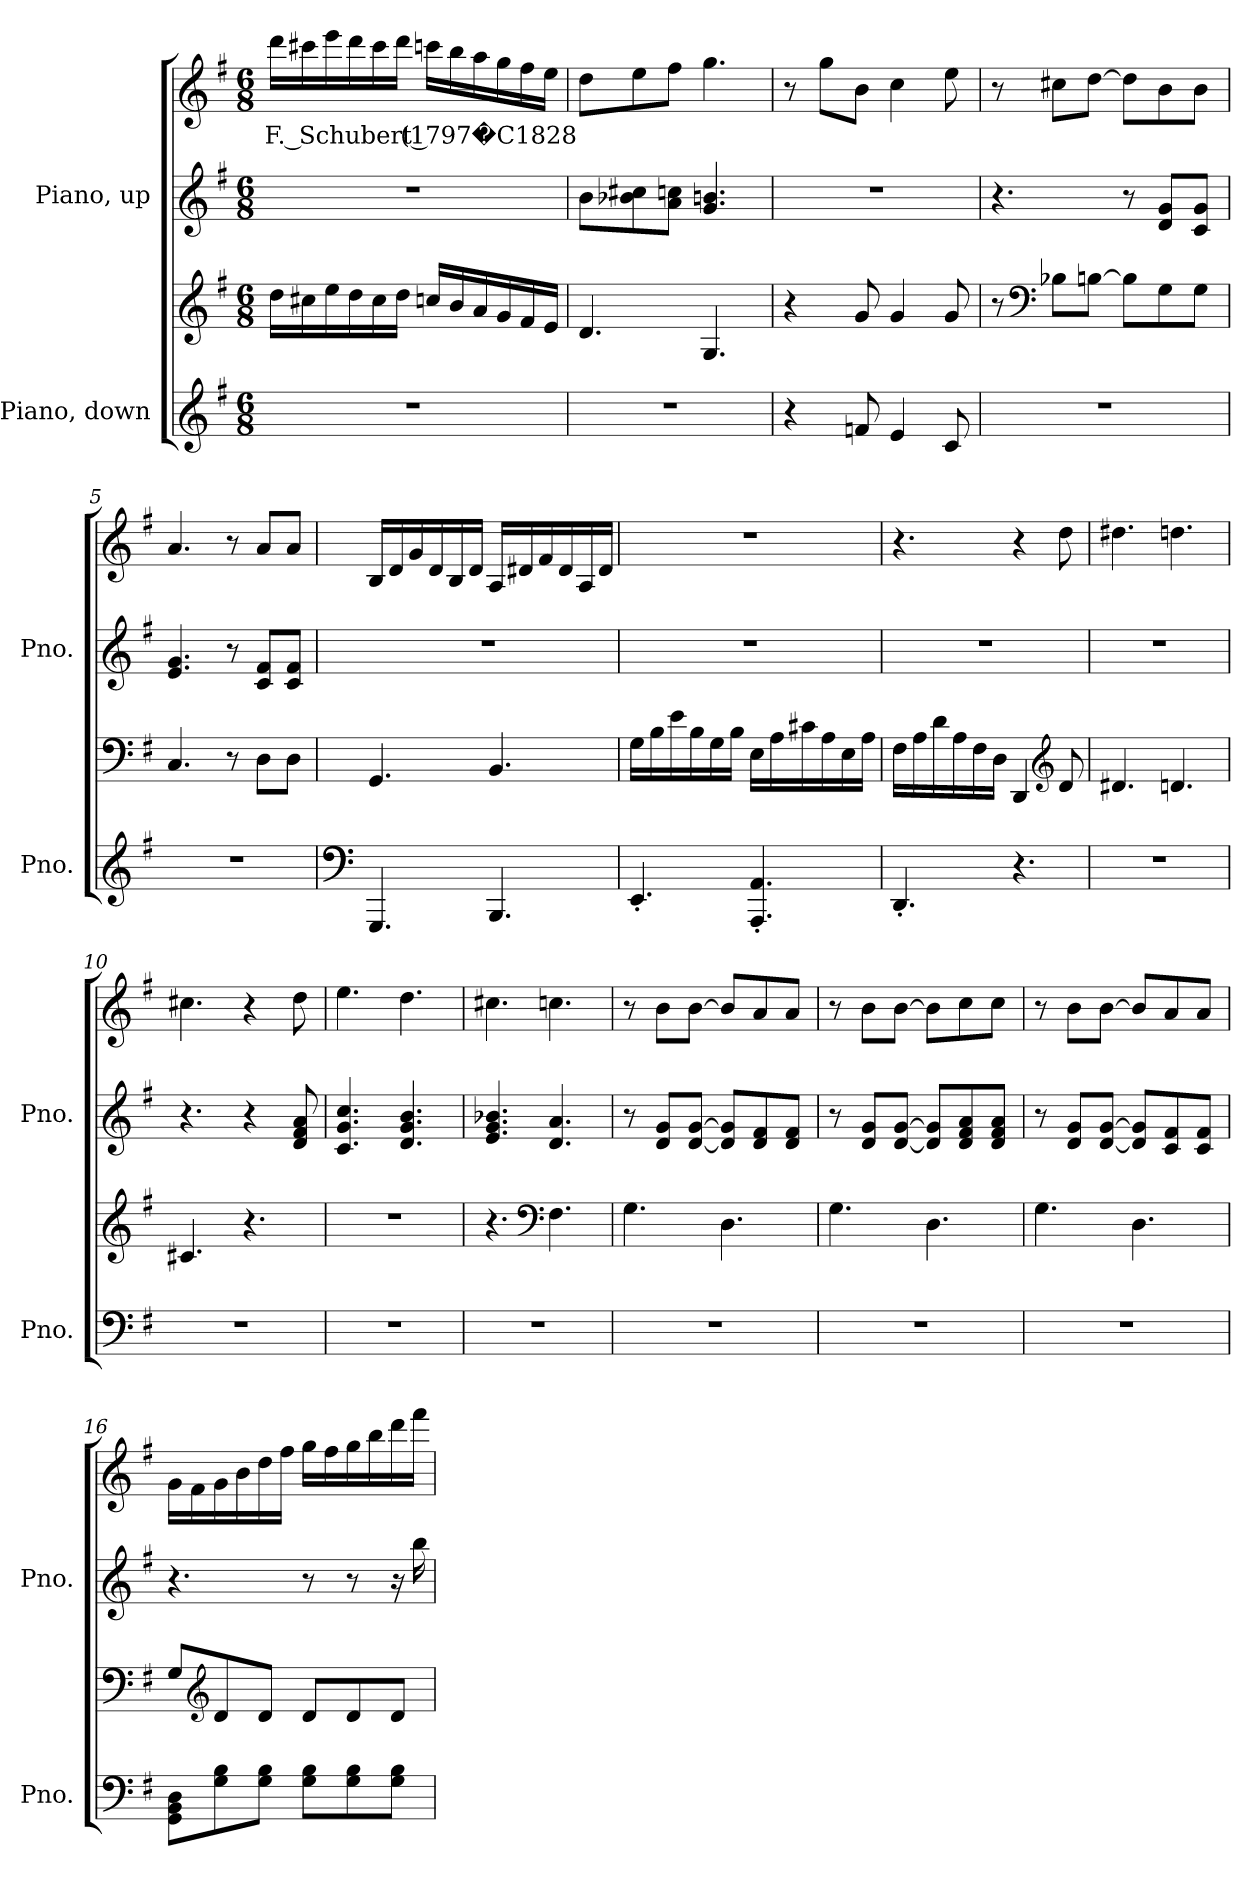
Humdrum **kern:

**kern	**kern	**kern	**kern	**text
*part2	*part2	*part1	*part1	*part1
*staff4	*staff3	*staff2	*staff1	*staff1
*I"Piano, down	*	*I"Piano, up	*	*
*I'Pno.	*	*I'Pno.	*	*
*clefG2	*clefG2	*clefG2	*clefG2	*
*k[f#]	*k[f#]	*k[f#]	*k[f#]	*
*M6/8	*M6/8	*M6/8	*M6/8	*
*MM48	*MM48	*MM48	*MM48	*
=1	=1	=1	=1	=1
!	!	!	!	!LO:LY:b
2.r	16dd\LL	2.r	16ddd\LL	F. Schubert (1797�C1828
.	16cc#X\	.	16ccc#X\	.
.	16ee\	.	16eee\	.
.	16dd\	.	16ddd\	.
.	16cc#\	.	16ccc#\	.
.	16dd\JJ	.	16ddd\JJ	.
.	16ccn/LL	.	16cccn\LL	.
.	16b/	.	16bb\	.
.	16a/	.	16aa\	.
.	16g/	.	16gg\	.
.	16f#/	.	16ff#\	.
.	16e/JJ	.	16ee\JJ	.
=2	=2	=2	=2	=2
2.r	4.d/	8b\L	8dd\L	.
.	.	8b-X\ 8cc#X\	8ee\	.
.	.	8a\ 8ccn\J	8ff#\J	.
.	4.G/	4.g/ 4.bn/	4.gg\	.
!!LO:LB:g=z
=3	=3	=3	=3	=3
4r	4r	2.r	8r	.
.	.	.	8gg\L	.
8fn/	8g/	.	8b\J	.
4e/	4g/	.	4cc\	.
8c/	8g/	.	8ee\	.
=4	=4	=4	=4	=4
2.r	8r	4.r	8r	.
*	*clefF4	*	*	*
.	8B-X\L	.	8cc#X\L	.
.	[8Bn\J	.	[8dd\J	.
.	8B\L]	8r	8dd\L]	.
.	8G\	8d/ 8g/L	8b\	.
.	8G\J	8c/ 8g/J	8b\J	.
=5	=5	=5	=5	=5
2.r	4.C/	4.e/ 4.g/	4.a/	.
.	8r	8r	8r	.
.	8D\L	8c/ 8f#/L	8a/L	.
.	8D\J	8c/ 8f#/J	8a/J	.
=6	=6	=6	=6	=6
*clefF4	*	*	*	*
4.GGG/	4.GG/	2.r	16B/LL	.
.	.	.	16d/	.
.	.	.	16g/	.
.	.	.	16d/	.
.	.	.	16B/	.
.	.	.	16d/JJ	.
4.BBB/	4.BB/	.	16A/LL	.
.	.	.	16d#X/	.
.	.	.	16f#/	.
.	.	.	16d#/	.
.	.	.	16A/	.
.	.	.	16d#/JJ	.
!!LO:LB:g=z
=7	=7	=7	=7	=7
4.EE'/	16G\LL	2.r	2.r	.
.	16B\	.	.	.
.	16e\	.	.	.
.	16B\	.	.	.
.	16G\	.	.	.
.	16B\JJ	.	.	.
4.AAA/' 4.AA/'	16E\LL	.	.	.
.	16A\	.	.	.
.	16c#X\	.	.	.
.	16A\	.	.	.
.	16E\	.	.	.
.	16A\JJ	.	.	.
=8	=8	=8	=8	=8
4.DD'/	16F#\LL	2.r	4.r	.
.	16A\	.	.	.
.	16d\	.	.	.
.	16A\	.	.	.
.	16F#\	.	.	.
.	16D\JJ	.	.	.
4.r	4DD/	.	4r	.
*	*clefG2	*	*	*
.	8d/	.	8dd\	.
=9	=9	=9	=9	=9
2.r	4.d#X/	2.r	4.dd#X\	.
.	4.dn/	.	4.ddn\	.
=10	=10	=10	=10	=10
2.r	4.c#X/	4.r	4.cc#X\	.
.	4.r	4r	4r	.
.	.	8d/ 8f#/ 8a/	8dd\	.
=11	=11	=11	=11	=11
2.r	2.r	4.c/ 4.g/ 4.cc/	4.ee\	.
.	.	4.d/ 4.g/ 4.b/	4.dd\	.
!!LO:PB:g=z
=12	=12	=12	=12	=12
2.r	4.r	4.e/ 4.g/ 4.b-X/	4.cc#X\	.
*	*clefF4	*	*	*
.	4.F#\	4.d/ 4.a/	4.ccn\	.
=13	=13	=13	=13	=13
2.r	4.G\	8r	8r	.
.	.	8d/ 8g/L	8b\L	.
.	.	[8d/ [8g/J	[8b\J	.
.	4.D\	8d/] 8g/]L	8b/L]	.
.	.	8d/ 8f#/	8a/	.
.	.	8d/ 8f#/J	8a/J	.
=14	=14	=14	=14	=14
2.r	4.G\	8r	8r	.
.	.	8d/ 8g/L	8b\L	.
.	.	[8d/ [8g/J	[8b\J	.
.	4.D\	8d/] 8g/]L	8b\L]	.
.	.	8d/ 8f#/ 8a/	8cc\	.
.	.	8d/ 8f#/ 8a/J	8cc\J	.
=15	=15	=15	=15	=15
2.r	4.G\	8r	8r	.
.	.	8d/ 8g/L	8b\L	.
.	.	[8d/ [8g/J	[8b\J	.
.	4.D\	8d/] 8g/]L	8b/L]	.
.	.	8c/ 8f#/	8a/	.
.	.	8c/ 8f#/J	8a/J	.
=16	=16	=16	=16	=16
8GG\ 8BB\ 8D\L	8G/L	4.r	16g\LL	.
.	.	.	16f#\	.
*	*clefG2	*	*	*
8G\ 8B\	8d/	.	16g\	.
.	.	.	16b\	.
8G\ 8B\J	8d/J	.	16dd\	.
.	.	.	16ff#\JJ	.
8G\ 8B\L	8d/L	8r	16gg\LL	.
.	.	.	16ff#\	.
8G\ 8B\	8d/	8r	16gg\	.
.	.	.	16bb\	.
8G\ 8B\J	8d/J	16r	16ddd\	.
.	.	16bb\	16fff#\JJ	.
=	=	=	=	=
*-	*-	*-	*-	*-
